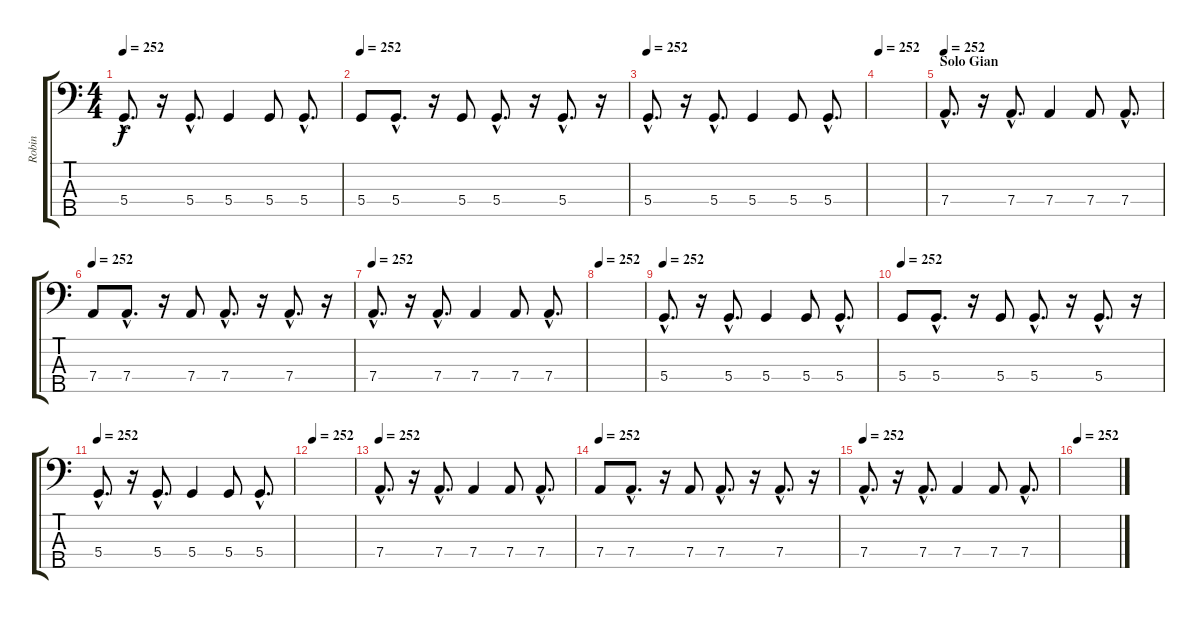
\track ("Robin" "Robin") {instrument electricbassfinger}
\staff {score tabs}
\tuning (F2 C2 G1 D1 A0) {hide}
\ts (4 4)
\tempo 252
\clef f4
\ks c
5.4{hac}.8{d dy f} r.16 5.4{hac}.8{d} 5.4.4 5.4.8 5.4{hac}.8{d} |
\tempo 252
5.4.8 5.4{hac}.8{d} r.16 5.4.8 5.4{hac}.8{d} r.16 5.4{hac}.8{d} r.16 |
\tempo 252
5.4{hac}.8{d} r.16 5.4{hac}.8{d} 5.4.4 5.4.8 5.4{hac}.8{d} |
\tempo 252
|
\section ("" "Solo Gian")
\tempo 200
\tempo 252
7.4{hac}.8{d} r.16 7.4{hac}.8{d} 7.4.4 7.4.8 7.4{hac}.8{d} |
\tempo 252
7.4.8 7.4{hac}.8{d} r.16 7.4.8 7.4{hac}.8{d} r.16 7.4{hac}.8{d} r.16 |
\tempo 252
7.4{hac}.8{d} r.16 7.4{hac}.8{d} 7.4.4 7.4.8 7.4{hac}.8{d} |
\tempo 252
|
\tempo 252
5.4{hac}.8{d} r.16 5.4{hac}.8{d} 5.4.4 5.4.8 5.4{hac}.8{d} |
\tempo 252
5.4.8 5.4{hac}.8{d} r.16 5.4.8 5.4{hac}.8{d} r.16 5.4{hac}.8{d} r.16 |
\tempo 252
5.4{hac}.8{d} r.16 5.4{hac}.8{d} 5.4.4 5.4.8 5.4{hac}.8{d} |
\tempo 252
|
\tempo 252
7.4{hac}.8{d} r.16 7.4{hac}.8{d} 7.4.4 7.4.8 7.4{hac}.8{d} |
\tempo 252
7.4.8 7.4{hac}.8{d} r.16 7.4.8 7.4{hac}.8{d} r.16 7.4{hac}.8{d} r.16 |
\tempo 252
7.4{hac}.8{d} r.16 7.4{hac}.8{d} 7.4.4 7.4.8 7.4{hac}.8{d} |
\tempo 252
